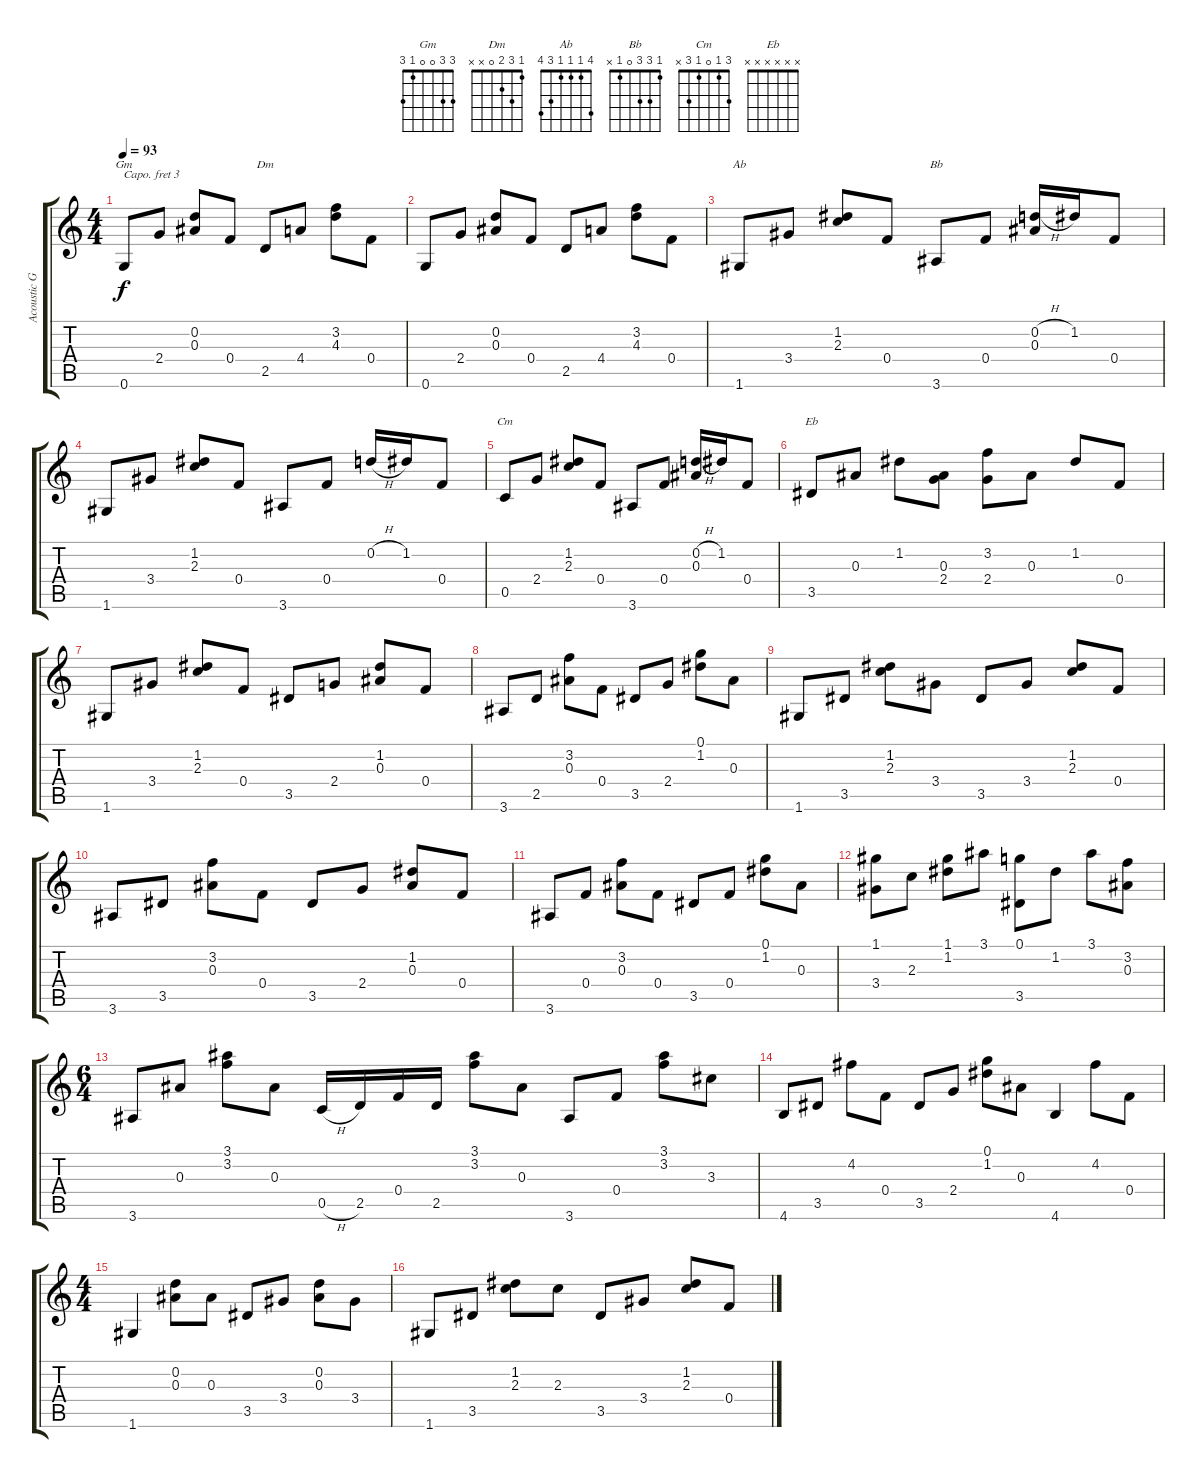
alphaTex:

\track ("Acoustic Guitar" "Acoustic G") {instrument acousticguitarnylon}
\staff {score tabs}
\capo 3
\tuning (E4 B3 G3 D3 A2 E2) {hide}
\chord ("Gm" 3 3 0 0 1 3)
\chord ("Dm" 1 3 2 0 x x)
\chord ("Ab" 4 1 1 1 3 4)
\chord ("Bb" 1 3 3 0 1 x)
\chord ("Cm" 3 1 0 1 3 x)
\chord ("Eb" x x x x x x)
\ts (4 4)
\tempo 93
\clef g2
\ks c
0.6.8{ch "Gm" dy f instrument acousticguitarnylon} 2.4.8 (0.2 0.3).8 0.4.8 2.5.8{ch "Dm"} 4.4.8 (3.2 4.3).8 0.4.8 |
0.6.8 2.4.8 (0.2 0.3).8 0.4.8 2.5.8 4.4.8 (3.2 4.3).8 0.4.8 |
1.6.8{ch "Ab"} 3.4.8 (1.2 2.3).8 0.4.8 3.6.8{ch "Bb"} 0.4.8 (0.2{h} 0.3).16 1.2.16 0.4.8 |
1.6.8 3.4.8 (1.2 2.3).8 0.4.8 3.6.8 0.4.8 0.2{h}.16 1.2.16 0.4.8 |
0.5.8{ch "Cm"} 2.4.8 (1.2 2.3).8 0.4.8 3.6.8 0.4.8 (0.2{h} 0.3).16 1.2.16 0.4.8 |
3.5.8{ch "Eb"} 0.3.8 1.2.8 (0.3 2.4).8 (3.2 2.4).8 0.3.8 1.2.8 0.4.8 |
1.6.8 3.4.8 (1.2 2.3).8 0.4.8 3.5.8 2.4.8 (1.2 0.3).8 0.4.8 |
3.6.8 2.5.8 (3.2 0.3).8 0.4.8 3.5.8 2.4.8 (0.1 1.2).8 0.3.8 |
1.6.8 3.5.8 (1.2 2.3).8 3.4.8 3.5.8 3.4.8 (1.2 2.3).8 0.4.8 |
3.6.8 3.5.8 (3.2 0.3).8 0.4.8 3.5.8 2.4.8 (1.2 0.3).8 0.4.8 |
3.6.8 0.4.8 (3.2 0.3).8 0.4.8 3.5.8 0.4.8 (0.1 1.2).8 0.3.8 |
(1.1 3.4).8 2.3.8 (1.1 1.2).8 3.1.8 (0.1 3.5).8 1.2.8 3.1.8 (3.2 0.3).8 |
\ts (6 4)
3.6.8 0.3.8 (3.1 3.2).8 0.3.8 0.5{h}.16 2.5.16 0.4.16 2.5.16 (3.1 3.2).8 0.3.8 3.6.8 0.4.8 (3.1 3.2).8 3.3.8 |
4.6.8 3.5.8 4.2.8 0.4.8 3.5.8 2.4.8 (0.1 1.2).8 0.3.8 4.6.4 4.2.8 0.4.8 |
\ts (4 4)
1.6.4 (0.2 0.3).8 0.3.8 3.5.8 3.4.8 (0.2 0.3).8 3.4.8 |
1.6.8 3.5.8 (1.2 2.3).8 2.3.8 3.5.8 3.4.8 (1.2 2.3).8 0.4.8
